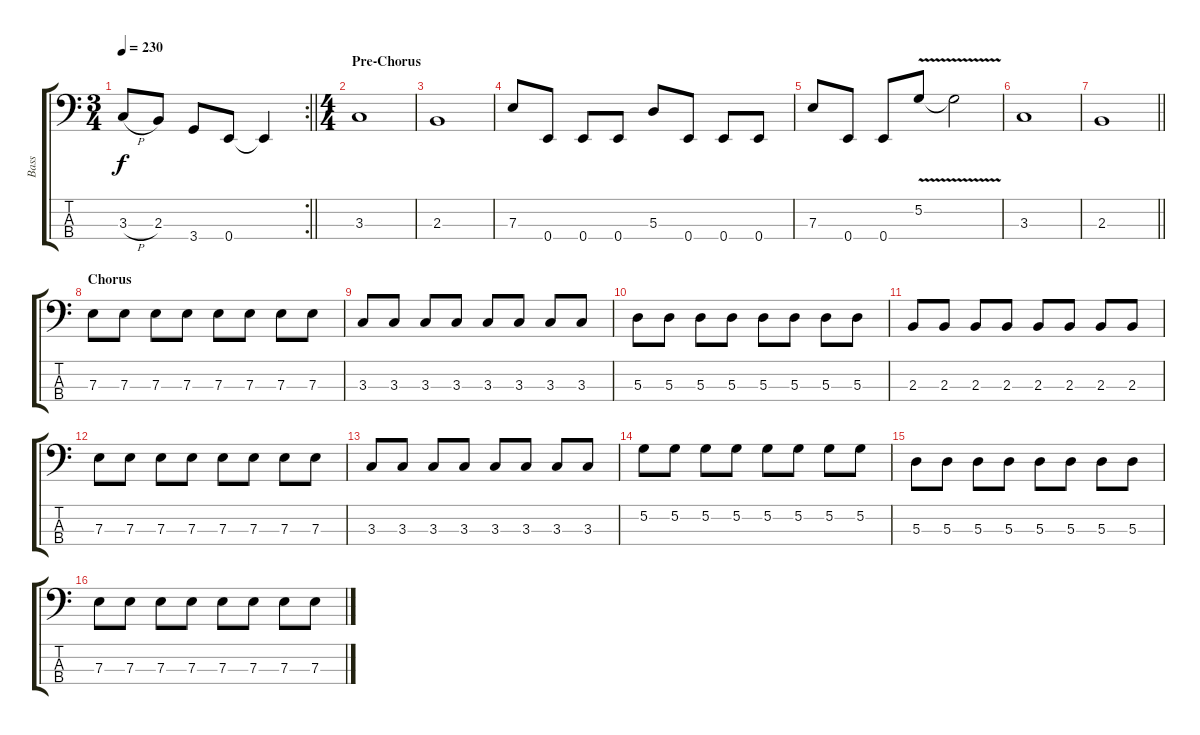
\track ("Bass" "Bass") {instrument electricbasspick}
\staff {score tabs}
\tuning (G2 D2 A1 E1) {hide}
\rc 2
\ts (3 4)
\tempo 230
\clef f4
\barLineRight lightlight
\ks c
3.3{h}.8{dy f} 2.3.8 3.4.8 0.4.8 0.4{t}.4 |
\ts (4 4)
\section ("" "Pre-Chorus")
3.3.1 |
2.3.1 |
7.3.8 0.4.8 0.4.8 0.4.8 5.3.8 0.4.8 0.4.8 0.4.8 |
7.3.8 0.4.8 0.4.8 5.2{v}.8 5.2{t}.2 |
3.3.1 |
\barLineRight lightlight
2.3.1 |
\section ("" "Chorus")
7.3.8 7.3.8 7.3.8 7.3.8 7.3.8 7.3.8 7.3.8 7.3.8 |
3.3.8 3.3.8 3.3.8 3.3.8 3.3.8 3.3.8 3.3.8 3.3.8 |
5.3.8 5.3.8 5.3.8 5.3.8 5.3.8 5.3.8 5.3.8 5.3.8 |
2.3.8 2.3.8 2.3.8 2.3.8 2.3.8 2.3.8 2.3.8 2.3.8 |
7.3.8 7.3.8 7.3.8 7.3.8 7.3.8 7.3.8 7.3.8 7.3.8 |
3.3.8 3.3.8 3.3.8 3.3.8 3.3.8 3.3.8 3.3.8 3.3.8 |
5.2.8 5.2.8 5.2.8 5.2.8 5.2.8 5.2.8 5.2.8 5.2.8 |
5.3.8 5.3.8 5.3.8 5.3.8 5.3.8 5.3.8 5.3.8 5.3.8 |
7.3.8 7.3.8 7.3.8 7.3.8 7.3.8 7.3.8 7.3.8 7.3.8
